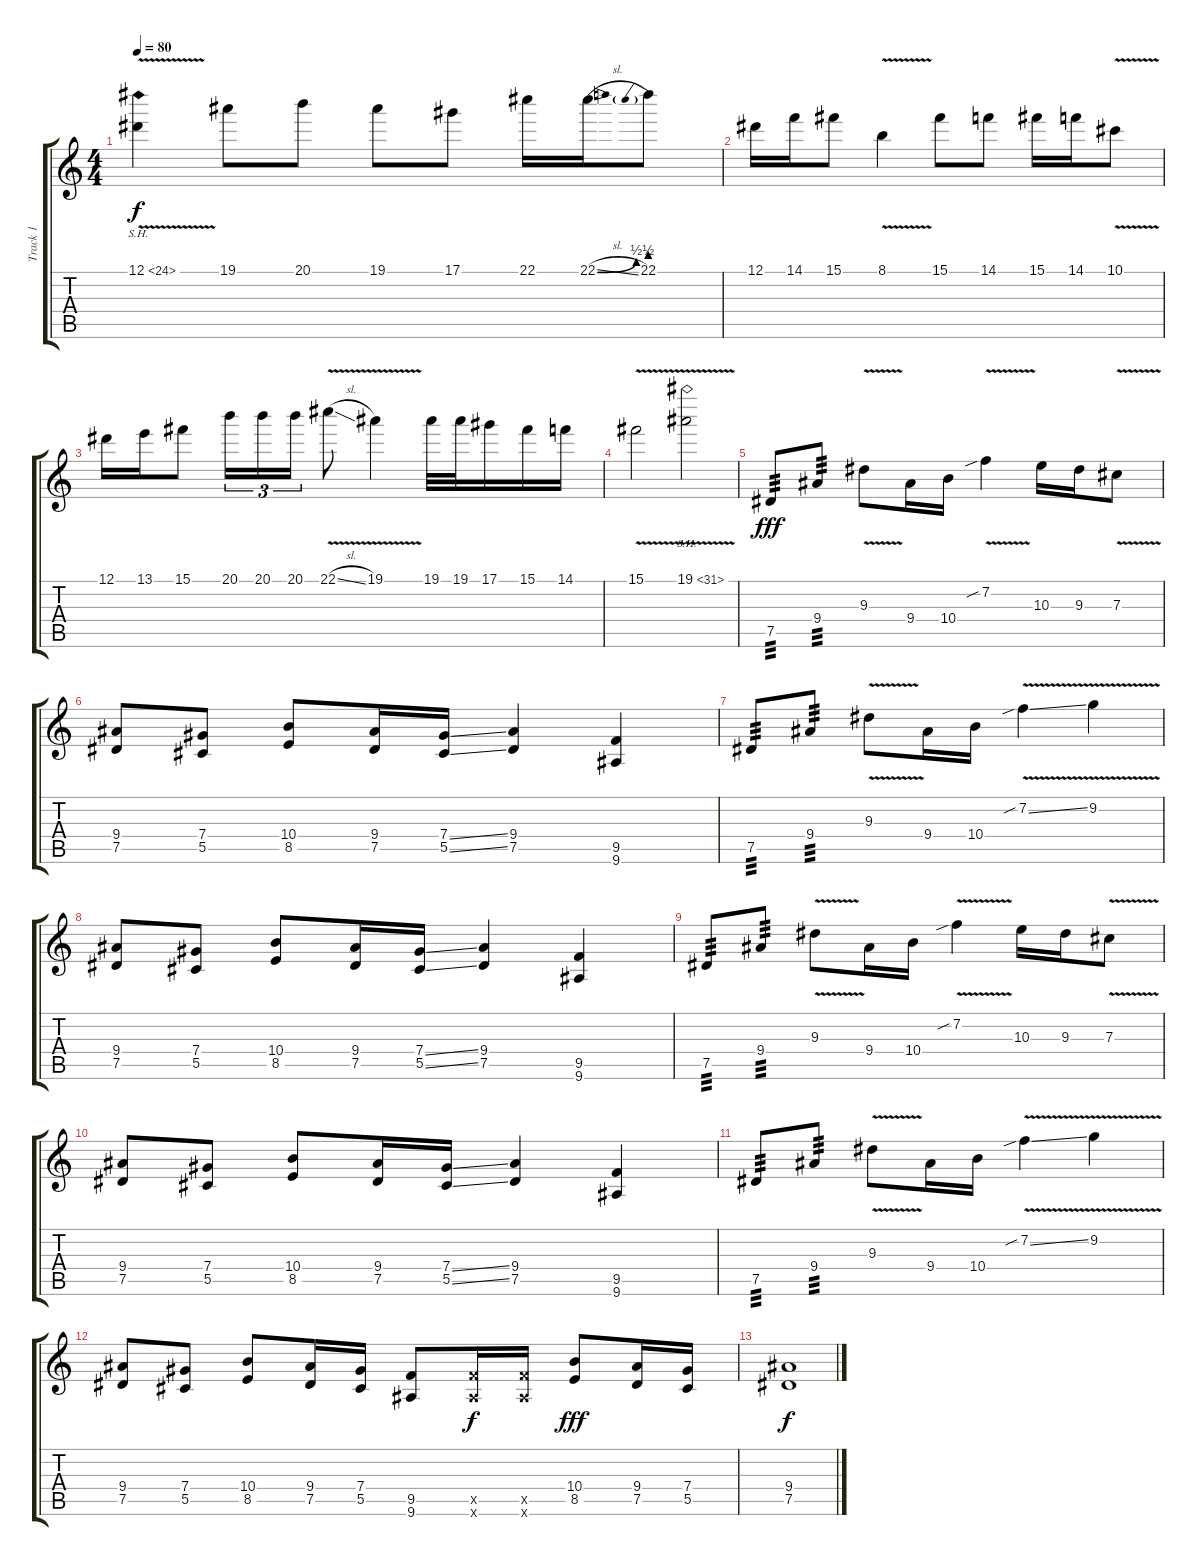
\track ("Track 1" "Track 1") {instrument distortionguitar}
\staff {score tabs}
\tuning (Eb4 Bb3 Gb3 Db3 Ab2 Db2) {hide}
\ts (4 4)
\tempo 80
\clef g2
\ks c
12.1{sh 12 v}.4{dy f} 19.1.8 20.1.8 19.1.8 17.1.8 22.1.16 22.1{be (bend 0 0 60 2) sl}.16 22.1{be (prebend 0 2 60 2)}.8 |
12.1.16 14.1.16 15.1.8 8.1{v}.4 15.1.8 14.1.8 15.1.16 14.1.16 10.1{v}.8 |
12.1.16 13.1.16 15.1.8 20.1.16{tu (3 2)} 20.1.16{tu (3 2)} 20.1.16{tu (3 2)} 22.1{v sl}.8 19.1{v}.4 19.1.32 19.1.32 17.1.16 15.1.16 14.1.16 |
15.1{v}.2 19.1{sh 12 v}.2 |
7.5.8{tp 3 dy fff} 9.4.8{tp 3} 9.3{v}.8 9.4.16 10.4.16 7.2{v sib}.4 10.3.16 9.3.16 7.3{v}.8 |
(9.4 7.5).8 (7.4 5.5).8 (10.4 8.5).8 (9.4 7.5).16 (7.4{ss} 5.5{ss}).16 (9.4 7.5).4 (9.5 9.6).4 |
7.5.8{tp 3} 9.4.8{tp 3} 9.3{v}.8 9.4.16 10.4.16 7.2{v sib ss}.4 9.2{v}.4 |
(9.4 7.5).8 (7.4 5.5).8 (10.4 8.5).8 (9.4 7.5).16 (7.4{ss} 5.5{ss}).16 (9.4 7.5).4 (9.5 9.6).4 |
7.5.8{tp 3} 9.4.8{tp 3} 9.3{v}.8 9.4.16 10.4.16 7.2{v sib}.4 10.3.16 9.3.16 7.3{v}.8 |
(9.4 7.5).8 (7.4 5.5).8 (10.4 8.5).8 (9.4 7.5).16 (7.4{ss} 5.5{ss}).16 (9.4 7.5).4 (9.5 9.6).4 |
7.5.8{tp 3} 9.4.8{tp 3} 9.3{v}.8 9.4.16 10.4.16 7.2{v sib ss}.4 9.2{v}.4 |
(9.4 7.5).8 (7.4 5.5).8 (10.4 8.5).8 (9.4 7.5).16 (7.4 5.5).16 (9.5 9.6).8 (9.5{x} 9.6{x}).16{dy f} (9.5{x} 9.6{x}).16 (10.4 8.5).8{dy fff} (9.4 7.5).16 (7.4 5.5).16 |
(9.4 7.5).1{dy f}
